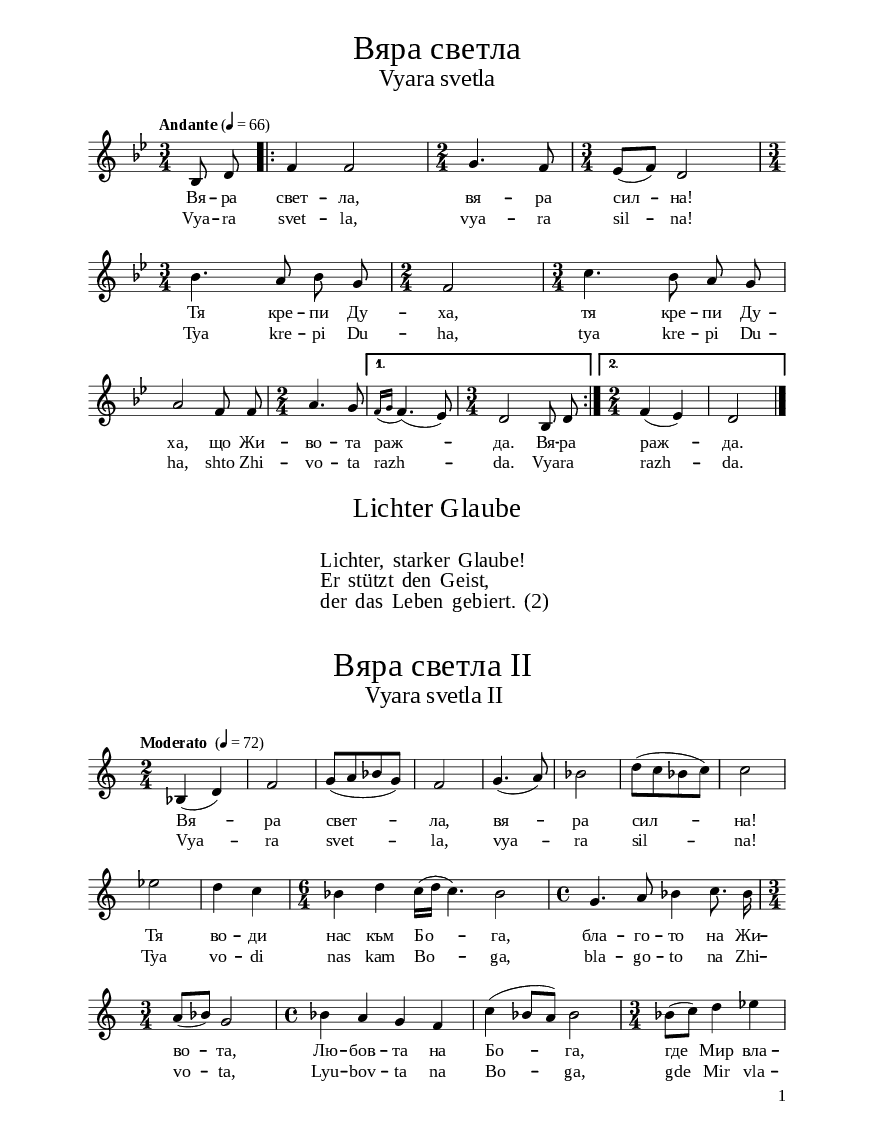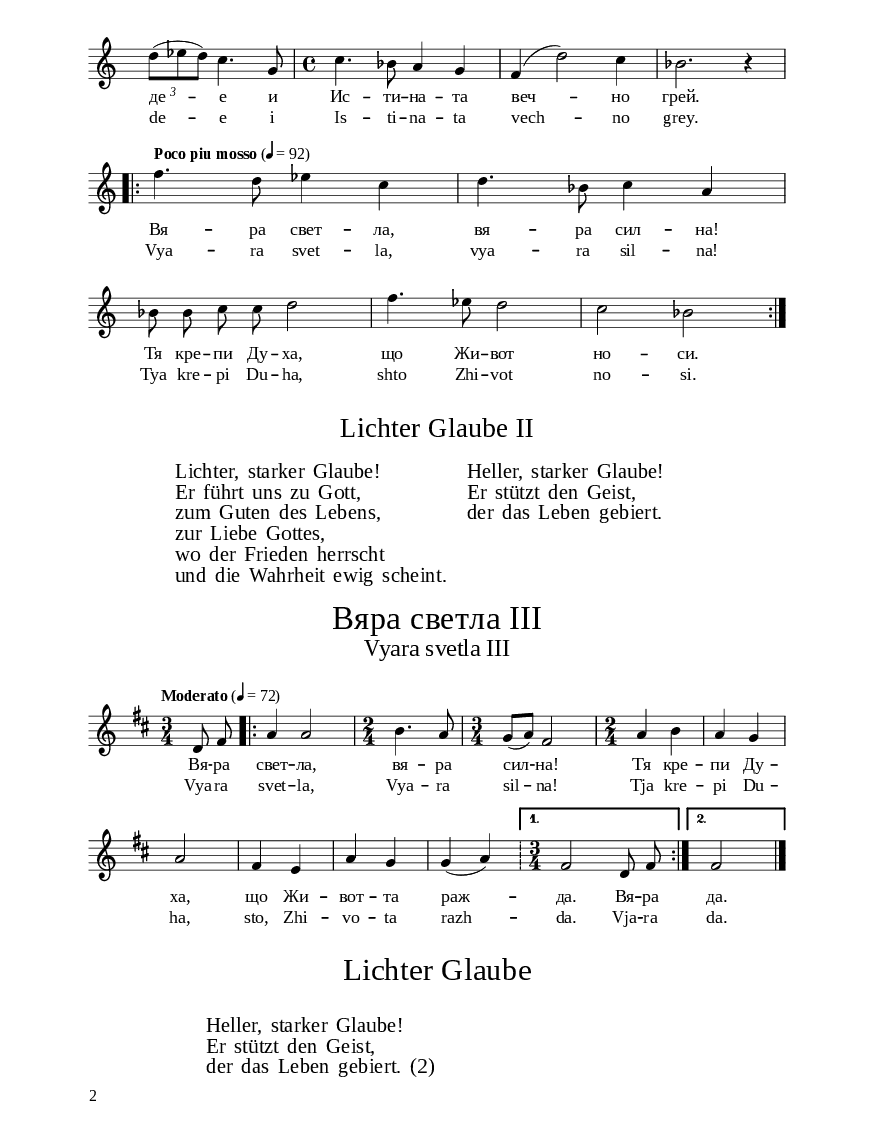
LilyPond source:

\version "2.24.0"

% include paper part and global functions
\include "include/globals.ily"

\bookpart {
  \include "include/bookpart-paper.ily"
  \score {
    \include "include/score-layout.ily"

    \new Voice \absolute {
      \clef treble
      \key bes \major
      \time 3/4
      \tempoFunc "Andante" 4 "66"
      \autoBeamOff
      \partial 4
      bes8  d'8 |
      \repeat volta 2 {
        f'4  % 2
        f'2 | % 3
        \time 2/4  % 3
        g'4.  f'8 | \time 3/4 es'8 ( [  f'8 ) ] % 4
        d'2 | % 5
        \time 3/4  | \break % 5
        bes'4.  a'8 bes'8  g'8
        | % 6
        \time 2/4  | % 6
        f'2 | % 7
        \time 3/4  | % 7
        c''4. bes'8  a'8  g'8 |  \break % 8
        a'2 f'8  f'8 |  \time 2/4 a'4.  g'8 |
      }
      \alternative {
        {
          \grace {  f'16 ( [  g'16 ] }  f'4. ) (
          es'8 ) | % 11
          \time 3/4 d'2  bes8 d'8
        }
        { \time 2/4 f'4 (es') | d'2 | }
      }

      \bar "|."
    }

    \addlyrics {
      Вя -- ра свет -- ла, вя -- ра сил
      -- на! Тя кре -- пи Ду -- ха, тя
      кре -- пи Ду -- ха, що Жи -- во --
      та раж -- да. Вя -- ра раж -- да.}
      \addlyrics {
        Vya -- ra svet -- la, vya -- ra sil
        -- na! Tya kre -- pi Du -- ha, tya
        kre -- pi Du -- ha, shto Zhi -- vo --
        ta razh -- da. Vya -- ra razh -- da.}

        \header {
          title = \titleFunc "Вяра светла" "Vyara svetla"
        }

        \midi{}

      } % score



      % include foreign translation(s) of the song
      \version "2.22.1"

\markup \fill-line { \fontsize #deTitleFontSize "Lichter Glaube" }
\markup \null
\markup \null
\markup \fontsize #deCoupletFontSize {
  \hspace #21
  \override #`(baseline-skip . ,deCoupletBaselineSkip)
%  \override #'(baseline-skip . 2)

  \column {
    \line { " " }

  \line { " "Lichter, starker Glaube!}

  \line { " "Er stützt den Geist, }

  \line { " "der das Leben gebiert. (2)}

  }
}


      \markup \empty-two

      \include "include/bookpart-paper.ily"
      \score {
        \include "include/score-layout.ily"

        \new Voice \absolute {
          \clef treble
          \key c \major
          \time 2/4
          \tempoFunc "Moderato " 4 "72"
          \autoBeamOff
          bes4 (  d'4 )  f'2 | % 2
          g'8 ( [  a'8  bes'8  g'8 ) ]  f'2
          | % 3
          g'4. (  a'8 )  bes'2 | % 4
          d''8 ( [  c''8  bes'8  c''8 ) ]
          c''2 \break | % 5
          es''2  d''4  c''4 | % 6
          \time 6/4  | % 6
          bes'4  d''4  c''16 ( [  d''16 ]
          c''4. )  bes'2 | % 7
          \time 4/4  | % 7
          g'4.  a'8  bes'4  c''8.
          bes'16 \break | % 8
          \time 3/4  | % 8
          a'8 ( [  bes'8 ) ]  g'2 | % 9
          \time 4/4  | % 9
          bes'4  a'4  g'4  f'4 |
          c''4 (  bes'8 [  a'8 ) ]  bes'2 | % 11
          \time 3/4  | % 11
          bes'8 ( [  c''8 ])   d''4  es''4
          \break | % 12
          \times 2/3  {
            d''8 ( [  es''8  d''8 ) ]
          }
          c''4.  g'8 | % 13
          \time 4/4  | % 13
          c''4.  bes'8  a'4  g'4 | % 14
          f'4 (  d''2 )  c''4 | % 15
          bes'2. r4 \break
          \repeat volta 2 {
            | % 16
            \tempoFunc "Poco piu mosso" 4 "92"

            f''4.  d''8  es''4  c''4 | % 17
            d''4.  bes'8  c''4  a'4 \break | % 18
            bes'8  bes'8  c''8  c''8
            d''2 | % 19
            f''4.  es''8  d''2 |
            c''2  bes'2
          }
        }

        \addlyrics {
          Вя -- ра свет --   ла,
          вя -- ра сил --   на!
          Тя во -- ди нас към Бо --
          га, бла -- го -- то на Жи -- во
          -- та, Лю -- бов -- та на Бо --
          га, где  Мир вла -- де --
          е и Ис -- ти -- на -- та веч
          -- но грей. Вя -- ра свет -- ла,
          вя -- ра сил -- на! Тя кре -- пи
          Ду -- ха, що Жи -- вот но -- си.}
          \addlyrics {
            Vya -- ra svet --   la,
            vya -- ra sil --   na!
            Tya vo -- di nas kam Bo --
            ga, bla -- go -- to na Zhi -- vo
            -- ta, Lyu -- bov -- ta na Bo --
            ga, gde  Mir vla -- de --
            e i Is -- ti -- na -- ta vech
            -- no grey. Vya -- ra svet -- la,
            vya -- ra sil -- na! Tya kre -- pi
            Du -- ha, shto Zhi -- vot no -- si.}

            \header {
              title = \titleFunc "Вяра светла II " "Vyara svetla II "
            }

            \midi{}

          } % score



          % include foreign translation(s) of the song
          \version "2.24.0"

\markup \fill-line { \fontsize #deTitleFontSize "Lichter Glaube II" }
\markup \null
\markup \null
\markup \fontsize #deCoupletFontSize {
  \hspace #7
  \override #`(baseline-skip . ,deCoupletBaselineSkip)

  \column {

\line { " "Lichter, starker Glaube!}

\line { " "Er führt uns zu Gott, }

\line { " "zum Guten des Lebens,}

\line { " "zur Liebe Gottes,}

\line { " "wo der Frieden herrscht }

\line { " "und die Wahrheit ewig scheint.}
\line { " " }

  }
  
   \override #`(baseline-skip . ,deCoupletBaselineSkip)
    \column {

\line { " "Heller, starker Glaube!}

\line { " "Er stützt den Geist, }

\line { " "der das Leben gebiert.}

  }
}

          
          \include "include/bookpart-paper.ily"
  \score {
    \include "include/score-layout.ily"

    \new Voice \absolute {
      \clef treble
      \key d \major
      \time 3/4
      \tempoFunc "Moderato" 4 "72"
      \autoBeamOff
      \partial 4
      d'8  fis'8 | \repeat volta 2 {
        a'4  % 2
        a'2 | % 3
        \time 2/4 b'4.  a'8 | \time 3/4 g'8 ( [  a'8 ])  % 4
        fis'2 | % 5
        \time 2/4 a'4 b'4  | % 6
        a'4  g'4 \break | % 7
        a'2 | % 8
        fis'4  e'4 | % 9
        a'4  g'4 |
        g'4 (  a'4 ) \bar "!" |
      }  % 11

      \alternative {
        {\time 3/4 fis'2 d'8 fis'8}
        { fis'2}
      }
      \bar "|."
    }

    \addlyrics {
      Вя -- ра свет --   ла,
      вя -- ра сил --   на! Тя кре -- пи Ду -- ха, що Жи -- вот -- та раж -- да. Вя -- ра да.}
      \addlyrics {
        Vya -- ra svet -- la, Vya -- ra sil -- na! Tja kre -- pi Du -- ha, sto, Zhi -- vo -- ta razh -- da. Vja -- ra da.}

        \header {
          title = \titleFunc "Вяра светла III" "Vyara svetla III"
        }

        \midi{}

      } % score



      % include foreign translation(s) of the song
      \version "2.20.0"

\markup \fill-line { \fontsize #6 "Lichter Glaube" }
\markup \null
\markup \null
\markup \fontsize #+2.5 {
  \hspace #10
  \override #'(baseline-skip . 2)

  \column {
    \line { " " }

\line { " " Heller, starker Glaube! }

\line { " " Er stützt den Geist, }

\line { " " der das Leben gebiert. (2)}

  }
}



        } % bookpart

        % Più mosso
        %
